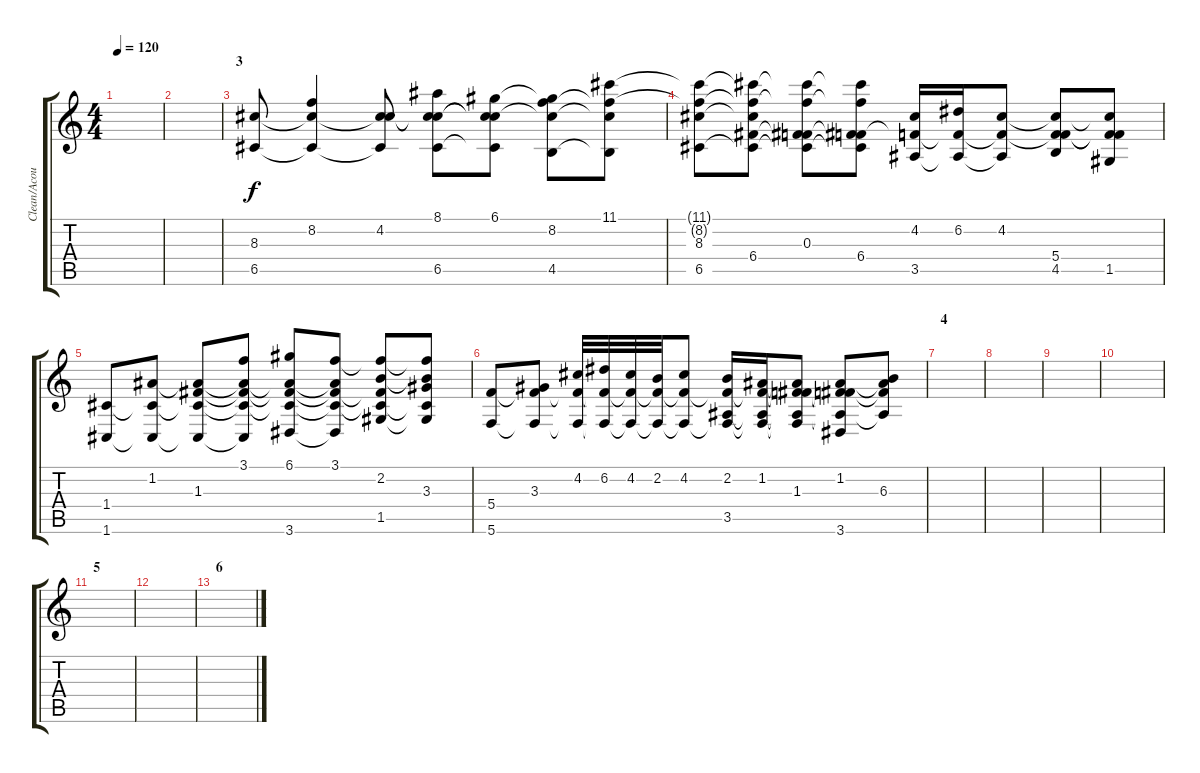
\track ("Clean/Acoustic Guitar 2" "Clean/Acou") {instrument acousticguitarsteel}
\staff {score tabs}
\tuning (D4 A3 F3 C3 G2 C2) {hide}
\ts (4 4)
\tempo 120
\clef g2
\ks c
|
|
\section ("" "3")
(8.3 6.5).8{volume 13 balance 4 instrument acousticguitarsteel} (8.2 8.3{t} 6.5{t}).4 (4.2 8.3{t} 6.5{t}).8 (8.1 4.2{t} 8.3{t} 6.5).8 (6.1 4.2{t} 8.3{t} 6.5{t}).8 (6.1{t} 8.2 8.3{t} 4.5).8 (11.1 8.2{t} 8.3{t} 4.5{t}).8 |
(11.1{t} 8.2{t} 8.3 6.5).8 (11.1{t} 8.2{t} 8.3{t} 6.4 6.5{t}).8 (11.1{t} 8.2{t} 0.3 6.4{t} 6.5{t}).8 (11.1{t} 8.2{t} 0.3{t} 6.4 6.5{t}).8 (4.2 0.3{t} 3.5).16 (6.2 0.3{t} 3.5{t}).16 (4.2 0.3{t} 3.5{t}).8 (4.2{t} 0.3{t} 5.4 4.5).8 (4.2{t} 0.3{t} 5.4{t} 1.5).8 |
(1.4 1.6).8 (1.2 1.4{t} 1.6{t}).8 (1.2{t} 1.3 1.4{t} 1.6{t}).8 (3.1 1.2{t} 1.3{t} 1.4{t} 1.6{t}).8 (6.1 1.2{t} 1.3{t} 1.4{t} 3.6).8 (3.1 1.2{t} 1.3{t} 1.4{t} 3.6{t}).8 (3.1{t} 2.2 1.3{t} 1.4{t} 1.5).8 (3.1{t} 2.2{t} 3.3 1.4{t} 1.5{t}).8 |
(5.4 5.6).8 (3.3 5.4{t} 5.6{t}).8 (4.2 5.4{t} 5.6{t}).32 (6.2 5.4{t} 5.6{t}).32 (4.2 5.4{t} 5.6{t}).32 (2.2 5.4{t} 5.6{t}).32 (4.2 5.4{t} 5.6{t}).8 (2.2 5.4{t} 3.5 5.6{t}).16 (1.2 5.4{t} 3.5{t} 5.6{t}).16 (1.2{t} 1.3 5.4{t} 3.5{t} 5.6{t}).8 (1.2 1.3{t} 5.4{t} 3.5{t} 3.6).8 (1.2{t} 6.3 5.4{t} 3.5{t}).8 |
\section ("" "4")
|
|
|
|
\section ("" "5")
|
|
\section ("" "6")
